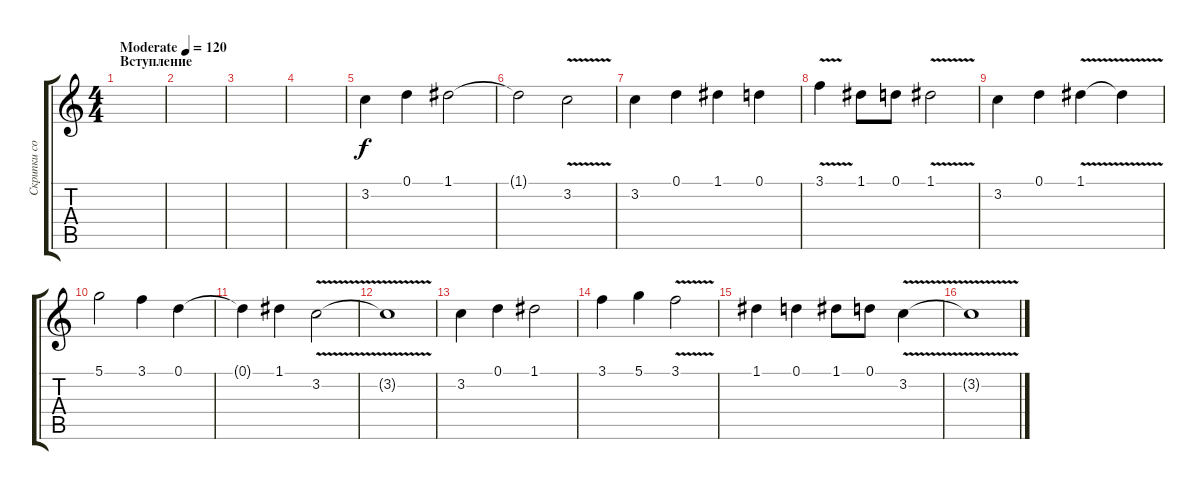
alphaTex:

\track ("Скрипки сопрано 2" "Скрипки со") {instrument stringensemble1}
\staff {score tabs}
\tuning (D5 A4 F4 C4 G3 C3) {hide}
\ts (4 4)
\section ("" "Вступление")
\tempo (120 "Moderate")
\clef g2
\ks c
|
|
|
|
3.2.4 0.1.4 1.1.2 |
1.1{t}.2 3.2{v}.2 |
3.2.4 0.1.4 1.1.4 0.1.4 |
3.1{v}.4 1.1.8 0.1.8 1.1{v}.2 |
3.2.4 0.1.4 1.1{v}.4 1.1{t}.4 |
5.1.2 3.1.4 0.1.4 |
0.1{t}.4 1.1.4 3.2{v}.2 |
3.2{t}.1 |
3.2.4 0.1.4 1.1.2 |
3.1.4 5.1.4 3.1{v}.2 |
1.1.4 0.1.4 1.1.8 0.1.8 3.2{v}.4 |
3.2{t}.1
